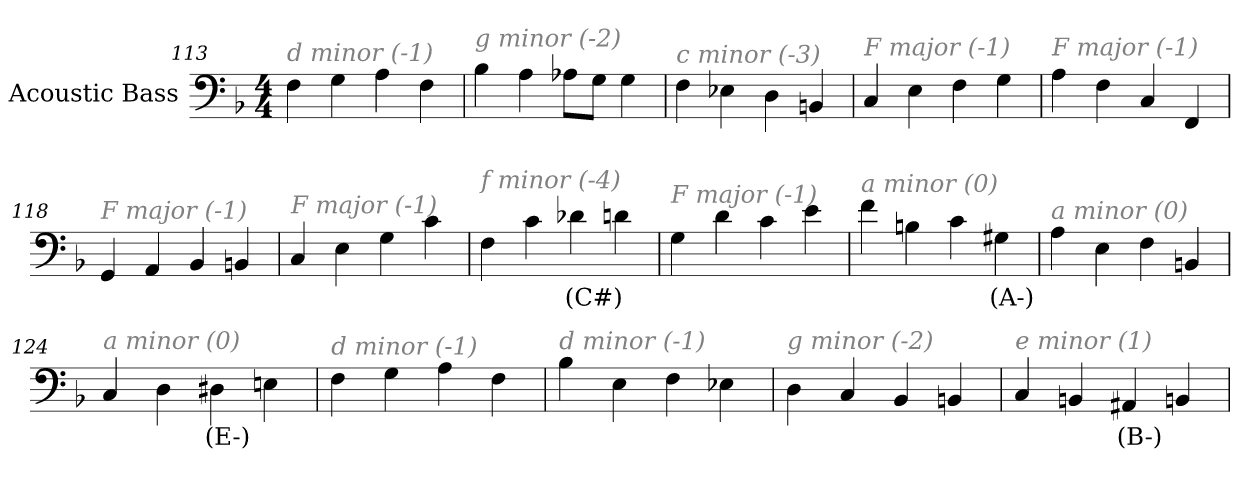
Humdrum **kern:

**kern	**text
*part1	*part1
*staff1	*staff1
*I"Acoustic Bass	*
*clefF4	*
*ITrd7c12	*
*k[b-]	*
*F:	*
*M4/4	*
=113	=113
!LO:TX:i:color=#808080:t=d minor (-1)	!
4FF	.
4GG	.
4AA	.
4FF	.
=114	=114
!LO:TX:i:color=#808080:t=g minor (-2)	!
4BB-	.
4AA	.
8AA-XL	.
8GGJ	.
4GG	.
=115	=115
!LO:TX:i:color=#808080:t=c minor (-3)	!
4FF	.
4EE-X	.
4DD	.
4BBBn	.
=116	=116
!LO:TX:i:color=#808080:t=F major (-1)	!
4CC	.
4EE	.
4FF	.
4GG	.
=117	=117
!LO:TX:i:color=#808080:t=F major (-1)	!
4AA	.
4FF	.
4CC	.
4FFF	.
=118	=118
!LO:TX:i:color=#808080:t=F major (-1)	!
4GGG	.
4AAA	.
4BBB-	.
4BBBn	.
=119	=119
!LO:TX:i:color=#808080:t=F major (-1)	!
4CC	.
4EE	.
4GG	.
4C	.
=120	=120
!LO:TX:i:color=#808080:t=f minor (-4)	!
4FF	.
4C	.
4D-Xi	(C#)
4D	.
=121	=121
!LO:TX:i:color=#808080:t=F major (-1)	!
4GG	.
4D	.
4C	.
4E	.
=122	=122
!LO:TX:i:color=#808080:t=a minor (0)	!
4F	.
4BBn	.
4C	.
4GG#Xi	(A-)
=123	=123
!LO:TX:i:color=#808080:t=a minor (0)	!
4AA	.
4EE	.
4FF	.
4BBBn	.
=124	=124
!LO:TX:i:color=#808080:t=a minor (0)	!
4CC	.
4DD	.
4DD#Xi	(E-)
4EEn	.
=125	=125
!LO:TX:i:color=#808080:t=d minor (-1)	!
4FF	.
4GG	.
4AA	.
4FF	.
=126	=126
!LO:TX:i:color=#808080:t=d minor (-1)	!
4BB-	.
4EE	.
4FF	.
4EE-X	.
=127	=127
!LO:TX:i:color=#808080:t=g minor (-2)	!
4DD	.
4CC	.
4BBB-	.
4BBBn	.
=128	=128
!LO:TX:i:color=#808080:t=e minor (1)	!
4CC	.
4BBBn	.
4AAA#Xi	(B-)
4BBBn	.
=	=
*-	*-
